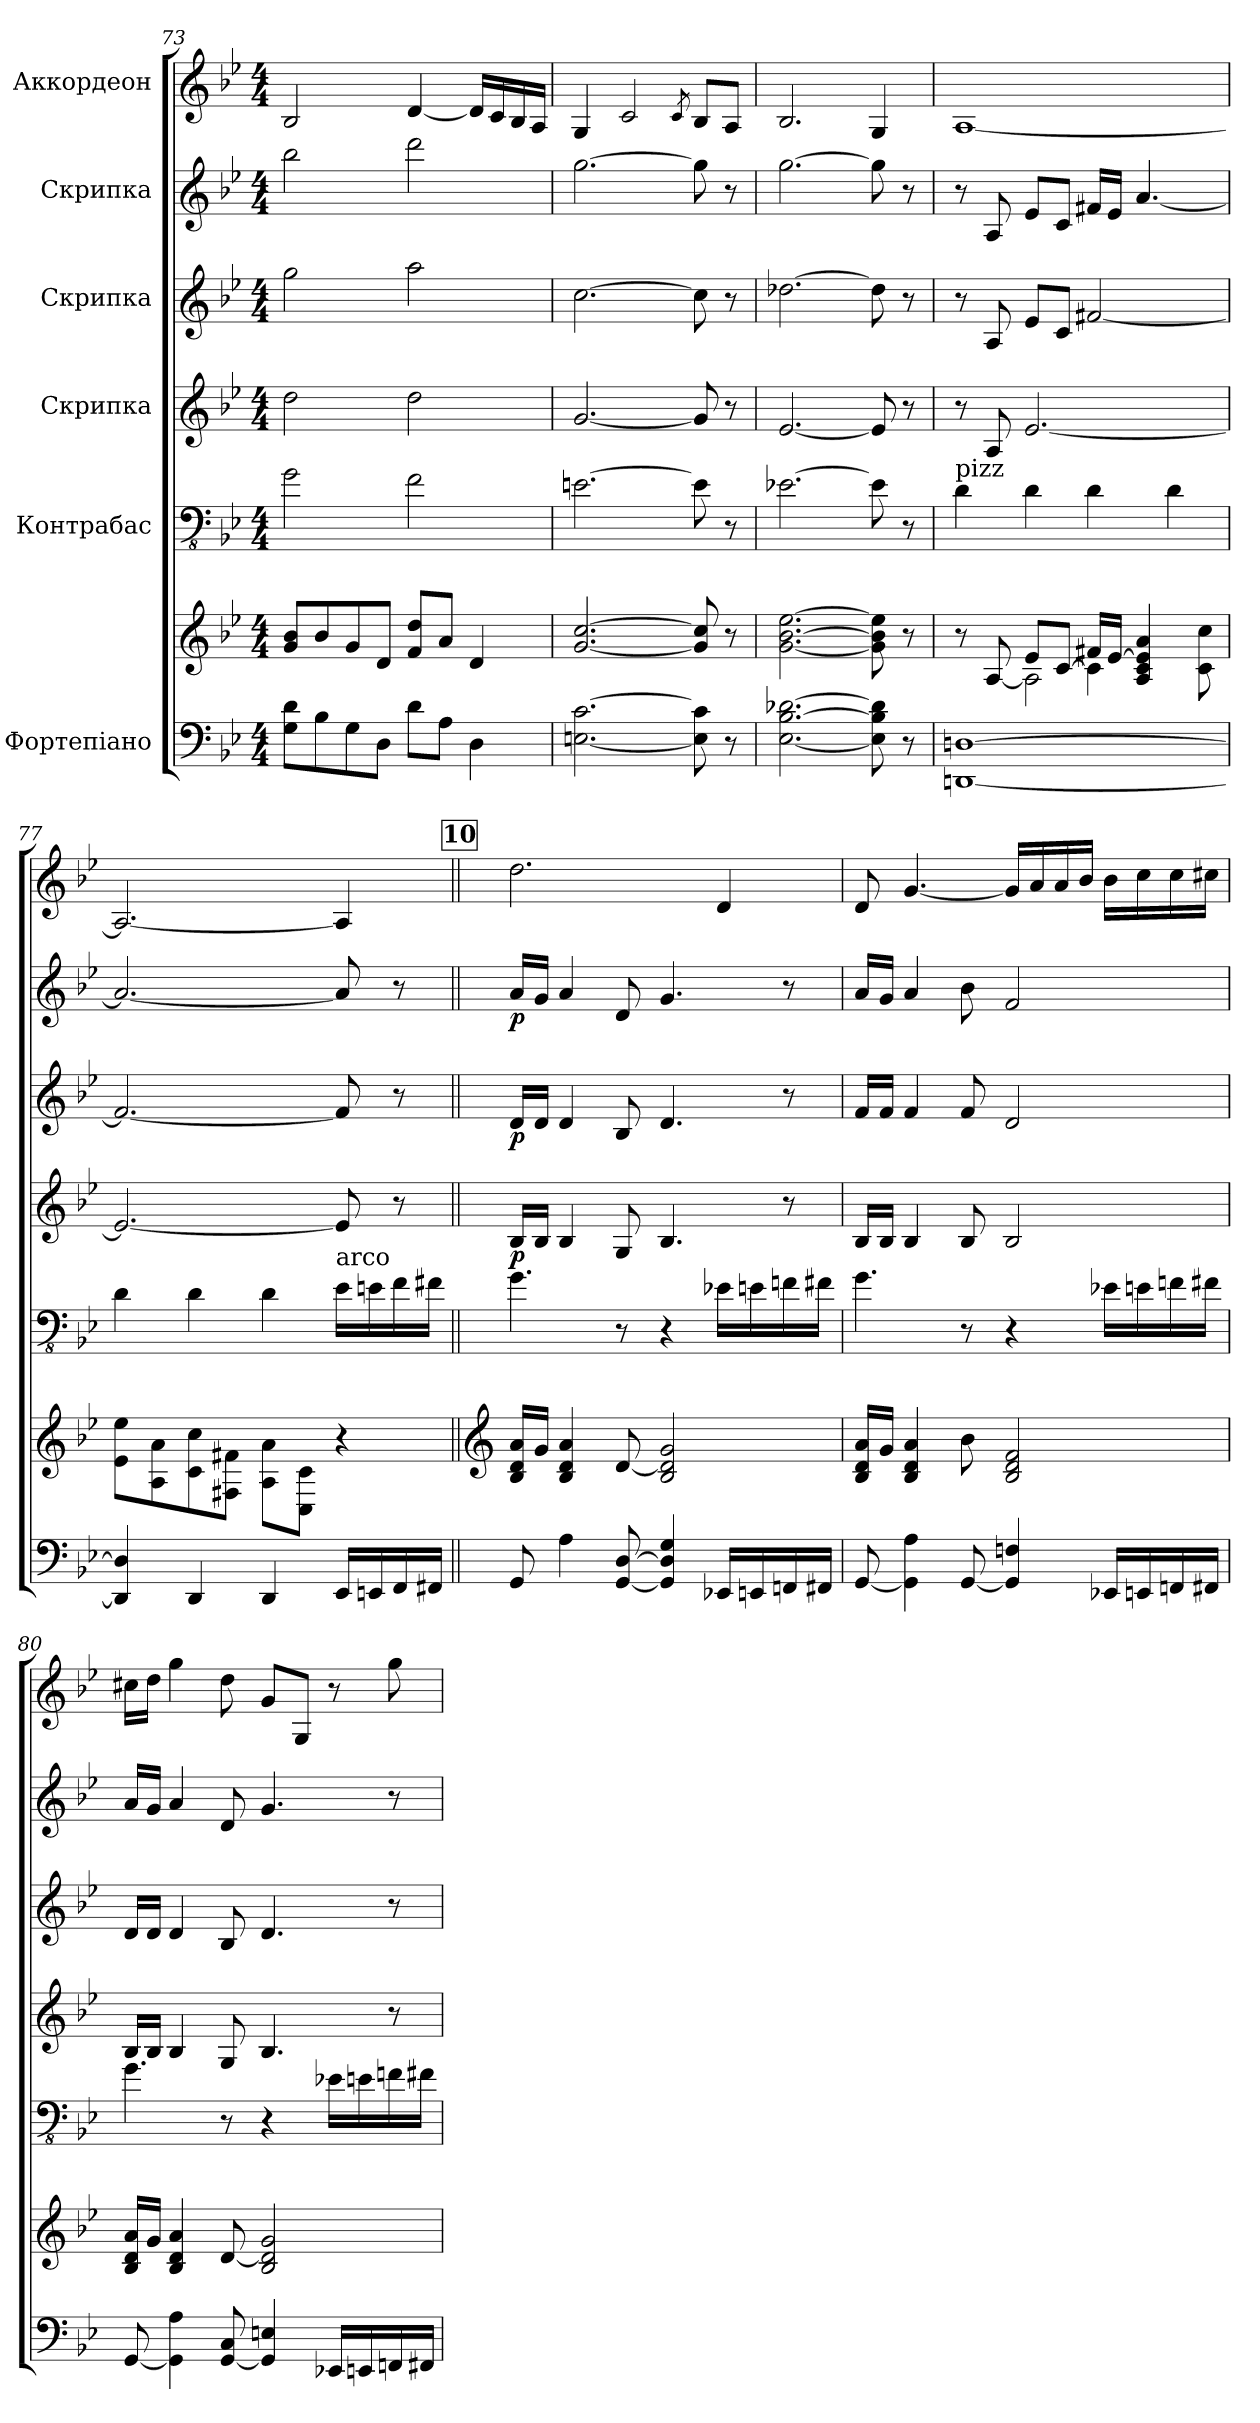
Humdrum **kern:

**kern	**kern	**kern	**kern	**dynam	**kern	**dynam	**kern	**dynam	**kern
*part6	*part6	*part5	*part4	*part4	*part3	*part3	*part2	*part2	*part1
*staff7	*staff6	*staff5	*staff4	*staff4	*staff3	*staff3	*staff2	*staff2	*staff1
*I"Фортепіано	*	*I"Контрабас	*I"Скрипка	*	*I"Скрипка	*	*I"Скрипка	*	*I"Аккордеон
*clefF4	*clefG2	*clefFv4	*clefG2	*	*clefG2	*	*clefG2	*	*clefG2
*	*	*ITrd7c12	*	*	*	*	*	*	*
*k[b-e-]	*k[b-e-]	*k[b-e-]	*k[b-e-]	*	*k[b-e-]	*	*k[b-e-]	*	*k[b-e-]
*g:	*g:	*	*g:	*	*g:	*	*g:	*	*g:
*M4/4	*M4/4	*M4/4	*M4/4	*	*M4/4	*	*M4/4	*	*M4/4
=73	=73	=73	=73	=73	=73	=73	=73	=73	=73
8G\ 8d\L	8g/ 8b-/L	2GG\	2dd\	.	2gg\	.	2bb-\	.	2B-/
8B-\	8b-/	.	.	.	.	.	.	.	.
8G\	8g/	.	.	.	.	.	.	.	.
8D\J	8d/J	.	.	.	.	.	.	.	.
8d\L	8f/ 8dd/L	2FF\	2dd\	.	2aa\	.	2ddd\	.	[4d/
8A\J	8a/J	.	.	.	.	.	.	.	.
4D\	4d/	.	.	.	.	.	.	.	16d/LL]
.	.	.	.	.	.	.	.	.	16c/
.	.	.	.	.	.	.	.	.	16B-/
.	.	.	.	.	.	.	.	.	16A/JJ
=74	=74	=74	=74	=74	=74	=74	=74	=74	=74
[2.En\ [2.c\	[2.g/ [2.cc/	[2.EEn\	[2.g/	.	[2.cc\	.	[2.gg\	.	4G/
.	.	.	.	.	.	.	.	.	2c/
.	.	.	.	.	.	.	.	.	8qc/
8E\] 8c\]	8g/] 8cc/]	8EE\]	8g/]	.	8cc\]	.	8gg\]	.	8B-/L
8r	8r	8r	8r	.	8r	.	8r	.	8A/J
=75	=75	=75	=75	=75	=75	=75	=75	=75	=75
[2.E-\ [2.B-\ [2.d-X\	[2.g\ [2.b-\ [2.ee-\	[2.EE-X\	[2.e-/	.	[2.dd-X\	.	[2.gg\	.	2.B-/
8E-\] 8B-\] 8d-\]	8g\] 8b-\] 8ee-\]	8EE-\]	8e-/]	.	8dd-\]	.	8gg\]	.	4G/
8r	8r	8r	8r	.	8r	.	8r	.	.
=76	=76	=76	=76	=76	=76	=76	=76	=76	=76
*	*^	*	*	*	*	*	*	*	*
*	*	*^	*	*	*	*	*	*	*	*
!	!	!	!	!LO:TX:a:t=pizz	!	!	!	!	!	!	!
[1DDn [1Dn	8r	4ryy	2ryy	4DD\	8r	.	8r	.	8r	.	[1A
.	[8A/	.	.	.	8A/	.	8A/	.	8A/	.	.
.	8e-/L	2A\]	.	4DD\	[2.e-/	.	8e-/L	.	8e-/L	.	.
.	[8c/J	.	.	.	.	.	8c/J	.	8c/J	.	.
.	16f#X/LL	.	4c\]	4DD\	.	.	[2f#X/	.	16f#X/LL	.	.
.	[16e-/JJ	.	.	.	.	.	.	.	16e-/JJ	.	.
.	4A/ 4c/ 4e-/] 4a/	.	.	.	.	.	.	.	[4.a/	.	.
.	.	4ryy	4ryy	4DD\	.	.	.	.	.	.	.
.	8c\ 8cc\	.	.	.	.	.	.	.	.	.	.
*	*v	*v	*v	*	*	*	*	*	*	*	*
=77	=77	=77	=77	=77	=77	=77	=77	=77	=77
4DD/] 4D/]	8e-\ 8ee-\L	4DD\	2.e-/_	.	2.f#/_	.	2.a/_	.	2.A/_
.	8A\ 8a\	.	.	.	.	.	.	.	.
4DD/	8c\ 8cc\	4DD\	.	.	.	.	.	.	.
.	8F#X\ 8f#X\J	.	.	.	.	.	.	.	.
4DD/	8A\ 8a\L	4DD\	.	.	.	.	.	.	.
.	8C\ 8c\J	.	.	.	.	.	.	.	.
!	!	!LO:TX:a:t=arco	!	!	!	!	!	!	!
16EE-/LL	4r	16EE-\LL	8e-/]	.	8f#/]	.	8a/]	.	4A/]
16EEn/	.	16EEn\	.	.	.	.	.	.	.
16FF/	.	16FF\	8r	.	8r	.	8r	.	.
16FF#X/JJ	.	16FF#X\JJ	.	.	.	.	.	.	.
!!LO:PB:g=z
!!LO:REH:place=s1:a:B:fs=12.8556:t=10
=78||	=78||	=78||	=78||	=78||	=78||	=78||	=78||	=78||	=78||
*	*clefG2	*	*	*	*	*	*	*	*
!	!	!	!	!LO:DY:b	!	!LO:DY:b	!	!LO:DY:b	!
8GG/	16B-/ 16d/ 16a/LL	4.GG\	16B-/LL	p	16d/LL	p	16a/LL	p	2.dd\
.	16g/JJ	.	16B-/JJ	.	16d/JJ	.	16g/JJ	.	.
4A\	4B-/ 4d/ 4a/	.	4B-/	.	4d/	.	4a/	.	.
[8GG/ [8D/	[8d/	8r	8G/	.	8B-/	.	8d/	.	.
4GG/] 4D/] 4G/	2B-/ 2d/] 2g/	4r	4.B-/	.	4.d/	.	4.g/	.	.
16EE-X/LL	.	16EE-X\LL	.	.	.	.	.	.	4d/
16EEn/	.	16EEn\	.	.	.	.	.	.	.
16FFn/	.	16FFn\	8r	.	8r	.	8r	.	.
16FF#X/JJ	.	16FF#X\JJ	.	.	.	.	.	.	.
=79	=79	=79	=79	=79	=79	=79	=79	=79	=79
[8GG/	16B-/ 16d/ 16a/LL	4.GG\	16B-/LL	.	16f/LL	.	16a/LL	.	8d/
.	16g/JJ	.	16B-/JJ	.	16f/JJ	.	16g/JJ	.	.
4GG\] 4A\	4B-/ 4d/ 4a/	.	4B-/	.	4f/	.	4a/	.	[4.g/
[8GG/	8b-\	8r	8B-/	.	8f/	.	8b-\	.	.
4GG/] 4Fn/	2B-/ 2d/ 2f/	4r	2B-/	.	2d/	.	2f/	.	16g/LL]
.	.	.	.	.	.	.	.	.	16a/
.	.	.	.	.	.	.	.	.	16a/
.	.	.	.	.	.	.	.	.	16b-/JJ
16EE-X/LL	.	16EE-X\LL	.	.	.	.	.	.	16b-\LL
16EEn/	.	16EEn\	.	.	.	.	.	.	16cc\
16FFn/	.	16FFn\	.	.	.	.	.	.	16cc\
16FF#X/JJ	.	16FF#X\JJ	.	.	.	.	.	.	16cc#X\JJ
=80	=80	=80	=80	=80	=80	=80	=80	=80	=80
[8GG/	16B-/ 16d/ 16a/LL	4.GG\	16B-/LL	.	16d/LL	.	16a/LL	.	16cc#X\LL
.	16g/JJ	.	16B-/JJ	.	16d/JJ	.	16g/JJ	.	16dd\JJ
4GG\] 4A\	4B-/ 4d/ 4a/	.	4B-/	.	4d/	.	4a/	.	4gg\
[8GG/ 8C/	[8d/	8r	8G/	.	8B-/	.	8d/	.	8dd\
4GG/] 4En/	2B-/ 2d/] 2g/	4r	4.B-/	.	4.d/	.	4.g/	.	8g/L
.	.	.	.	.	.	.	.	.	8G/J
16EE-X/LL	.	16EE-X\LL	.	.	.	.	.	.	8r
16EEn/	.	16EEn\	.	.	.	.	.	.	.
16FFn/	.	16FFn\	8r	.	8r	.	8r	.	8gg\
16FF#X/JJ	.	16FF#X\JJ	.	.	.	.	.	.	.
=	=	=	=	=	=	=	=	=	=
*-	*-	*-	*-	*-	*-	*-	*-	*-	*-
